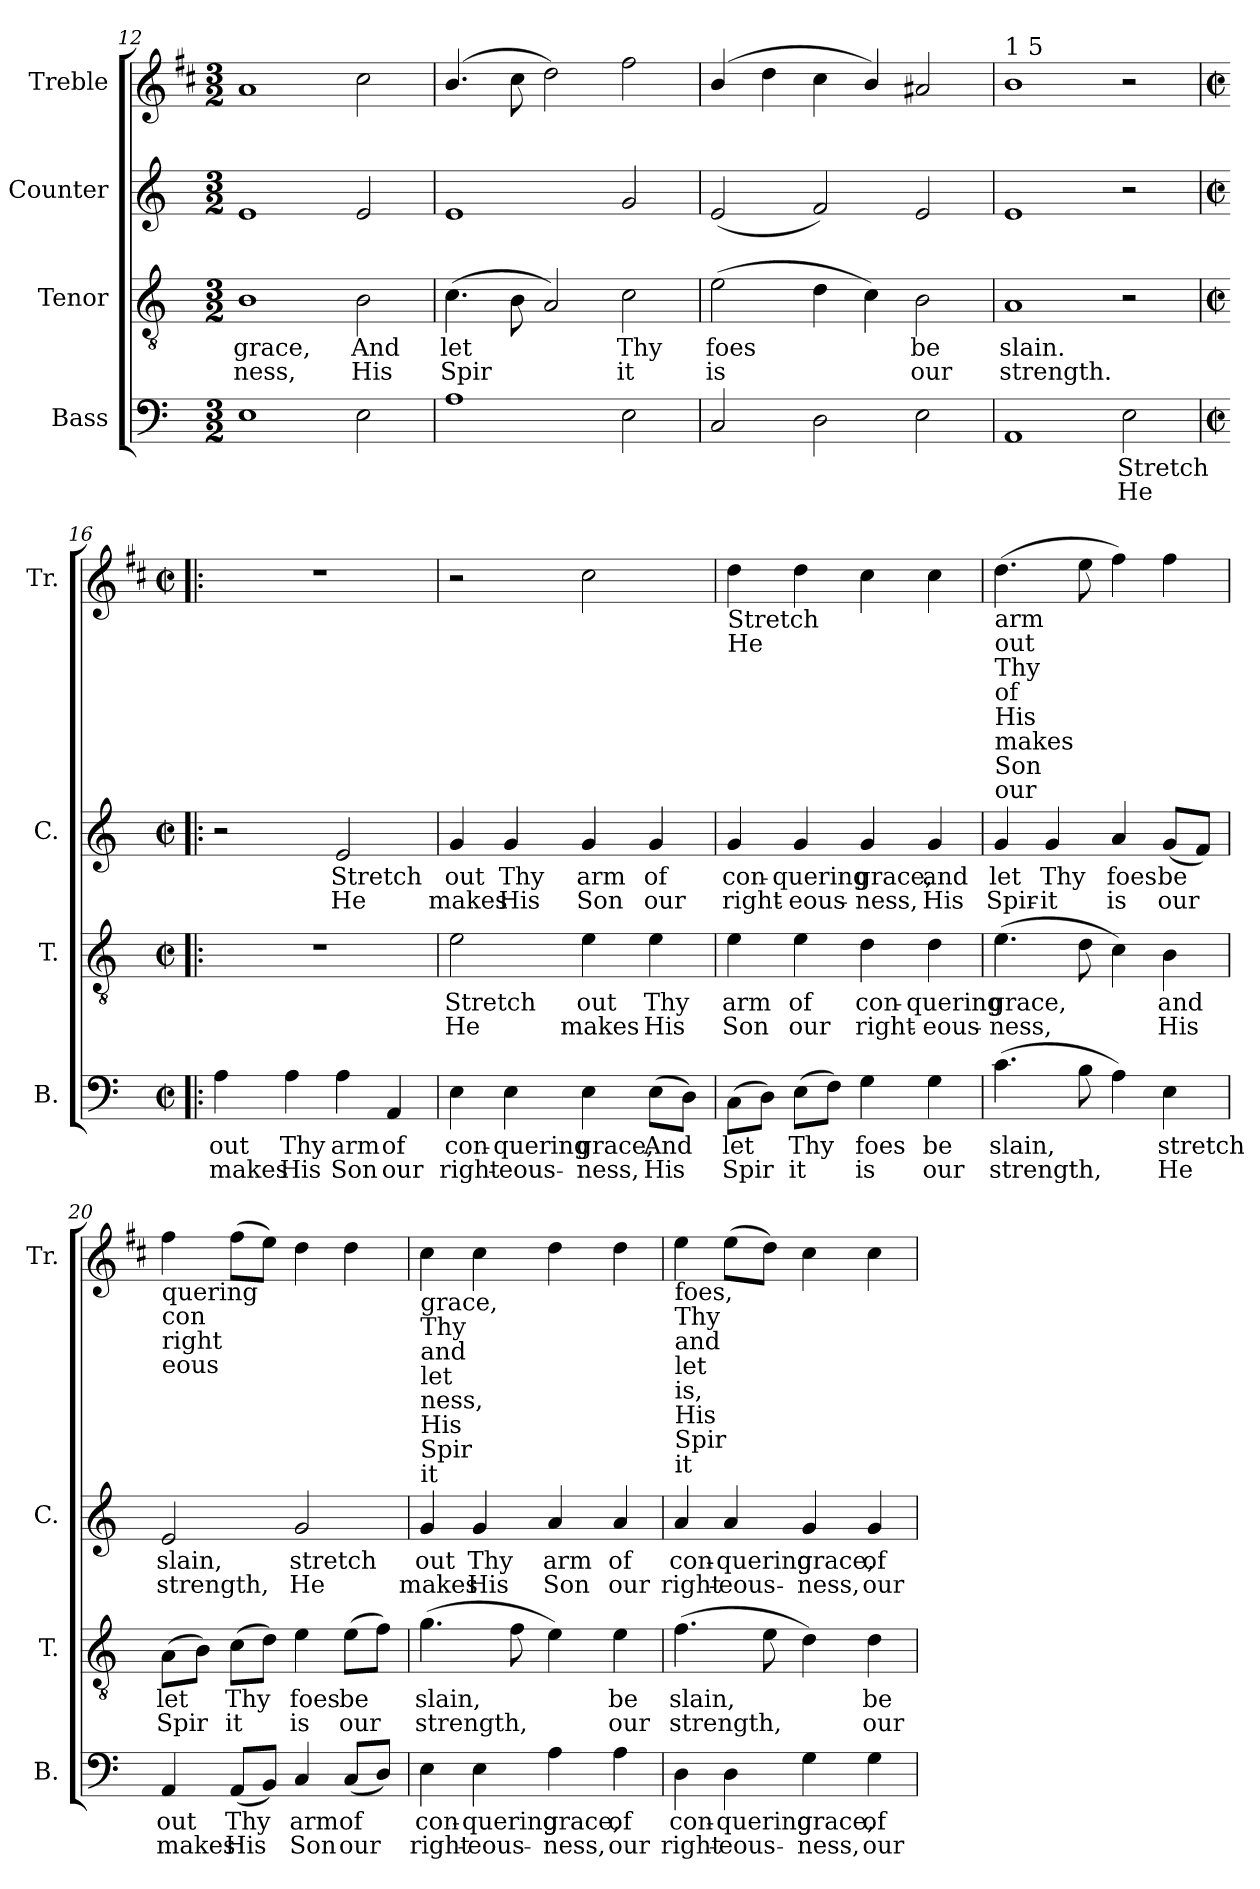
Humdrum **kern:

**kern	**text	**text	**kern	**text	**text	**kern	**text	**text	**kern
*part4	*part4	*part4	*part3	*part3	*part3	*part2	*part2	*part2	*part1
*staff4	*staff4	*staff4	*staff3	*staff3	*staff3	*staff2	*staff2	*staff2	*staff1
*I"Bass	*	*	*I"Tenor	*	*	*I"Counter	*	*	*I"Treble
*I'B.	*	*	*I'T.	*	*	*I'C.	*	*	*I'Tr.
*clefF4	*	*	*clefGv2	*	*	*clefG2	*	*	*clefG2
*	*	*	*	*	*	*	*	*	*ITrd1c2
*k[]	*	*	*k[]	*	*	*k[]	*	*	*k[]
*C:	*	*	*C:	*	*	*C:	*	*	*C:
*M3/2	*	*	*M3/2	*	*	*M3/2	*	*	*M3/2
=12	=12	=12	=12	=12	=12	=12	=12	=12	=12
!	!LO:LY:b:cj	!	!	!LO:LY:b:cj	!LO:LY:b:cj	!	!LO:LY:b:cj	!	!
1E	.	.	1B	-grace,	ness,	1e	.	.	1g
!	!LO:LY:b:cj	!	!	!LO:LY:b:cj	!LO:LY:b:cj	!	!LO:LY:b:cj	!	!
2E\	.	.	2B\	And	His	2e/	.	.	2b\
=13	=13	=13	=13	=13	=13	=13	=13	=13	=13
!	!LO:LY:b:cj	!	!	!LO:LY:b:cj	!LO:LY:b:cj	!	!LO:LY:b:cj	!	!
1A	.	.	(>4.c\	let	Spir-	1e	.	.	(>4.a/
!	!	!	!	!LO:LY:b:cj	!LO:LY:b:cj	!	!	!	!
.	.	.	8B\	--	-	.	.	.	8b\
!	!	!	!	!LO:LY:b:cj	!LO:LY:b:cj	!	!	!	!
.	.	.	2A/)	-	-	.	.	.	2cc\)
!	!LO:LY:b:cj	!	!	!LO:LY:b:cj	!LO:LY:b:cj	!	!LO:LY:b:cj	!	!
2E\	.	.	2c\	Thy	it	2g/	.	.	2ee\
=14	=14	=14	=14	=14	=14	=14	=14	=14	=14
!	!LO:LY:b:cj	!	!	!LO:LY:b:cj	!LO:LY:b:cj	!	!LO:LY:b:cj	!	!
2C/	.	.	(>2e\	foes	is	(<2e/	.	.	(>4a/
.	.	.	.	.	.	.	.	.	4cc\
!	!LO:LY:b:cj	!	!	!LO:LY:b:cj	!LO:LY:b:cj	!	!LO:LY:b:cj	!	!
2D\	.	.	4d\	.	.	2f/)	.	.	4b\
!	!	!	!	!LO:LY:b:cj	!LO:LY:b:cj	!	!	!	!
.	.	.	4c\)	.	.	.	.	.	4a/)
!	!LO:LY:b:cj	!	!	!LO:LY:b:cj	!LO:LY:b:cj	!	!LO:LY:b:cj	!	!
2E\	.	.	2B\	be	our	2e/	.	.	2g#X/
!!LO:PB:g=z
=15	=15	=15	=15	=15	=15	=15	=15	=15	=15
!	!	!	!	!	!	!	!	!	!LO:TX:a:t=1 5
!	!LO:LY:b:cj	!LO:LY:b:cj	!	!LO:LY:b:cj	!LO:LY:b:cj	!	!LO:LY:b:cj	!	!
1AA	.	.	1A	slain.	strength.	1e	.	.	1a
!	!LO:LY:b:cj	!LO:LY:b:cj	!	!	!	!	!	!	!
2E\	Stretch	He	2r	.	.	2r	.	.	2r
=16!|:	=16!|:	=16!|:	=16!|:	=16!|:	=16!|:	=16!|:	=16!|:	=16!|:	=16!|:
*M2/2	*	*	*M2/2	*	*	*M2/2	*	*	*M2/2
*met(c|)	*	*	*met(c|)	*	*	*met(c|)	*	*	*met(c|)
!	!LO:LY:b:cj	!LO:LY:b:cj	!	!	!	!	!	!	!
4A\	out	makes	1r	.	.	2r	.	.	1r
!	!LO:LY:b:cj	!LO:LY:b:cj	!	!	!	!	!	!	!
4A\	Thy	His	.	.	.	.	.	.	.
!	!LO:LY:b:cj	!LO:LY:b:cj	!	!	!	!	!LO:LY:b:cj	!LO:LY:b:cj	!
4A\	arm	Son	.	.	.	2e/	Stretch	He	.
!	!LO:LY:b:cj	!LO:LY:b:cj	!	!	!	!	!	!	!
4AA/	of	our	.	.	.	.	.	.	.
=17	=17	=17	=17	=17	=17	=17	=17	=17	=17
!	!LO:LY:b:cj	!LO:LY:b:cj	!	!LO:LY:b:cj	!LO:LY:b:cj	!	!LO:LY:b:cj	!LO:LY:b:cj	!
4E\	con-	-right-	2e\	Stretch	He	4g/	out	makes	2r
!	!LO:LY:b:cj	!LO:LY:b:cj	!	!	!	!	!LO:LY:b:cj	!LO:LY:b:cj	!
4E\	-quering	eous-	.	.	.	4g/	Thy	His	.
!	!LO:LY:b:cj	!LO:LY:b:cj	!	!LO:LY:b:cj	!LO:LY:b:cj	!	!LO:LY:b:cj	!LO:LY:b:cj	!
4E\	-grace,	ness,	4e\	out	makes	4g/	arm	Son	2b\
!	!LO:LY:b:cj	!LO:LY:b:cj	!	!LO:LY:b:cj	!LO:LY:b:cj	!	!LO:LY:b:cj	!LO:LY:b:cj	!
(>8E\L	And	His	4e\	Thy	His	4g/	of	our	.
!	!LO:LY:b:cj	!LO:LY:b:cj	!	!	!	!	!	!	!
8D\J)	.	.	.	.	.	.	.	.	.
=18	=18	=18	=18	=18	=18	=18	=18	=18	=18
!	!	!	!	!	!	!	!	!	!LO:TX:b:t=Stretch
!	!	!	!	!	!	!	!	!	!LO:TX:b:t=He
!	!LO:LY:b:cj	!LO:LY:b:cj	!	!LO:LY:b:cj	!LO:LY:b:cj	!	!LO:LY:b:cj	!LO:LY:b:cj	!
(>8C\L	let	Spir-	4e\	arm	Son	4g/	con-	-right-	4cc\
!	!LO:LY:b:cj	!LO:LY:b:cj	!	!	!	!	!	!	!
8D\J)	--	-	.	.	.	.	.	.	.
!	!LO:LY:b:cj	!LO:LY:b:cj	!	!LO:LY:b:cj	!LO:LY:b:cj	!	!LO:LY:b:cj	!LO:LY:b:cj	!
(>8E\L	Thy	it	4e\	of	our	4g/	-quering	eous-	4cc\
!	!LO:LY:b:cj	!LO:LY:b:cj	!	!	!	!	!	!	!
8F\J)	.	.	.	.	.	.	.	.	.
!	!LO:LY:b:cj	!LO:LY:b:cj	!	!LO:LY:b:cj	!LO:LY:b:cj	!	!LO:LY:b:cj	!LO:LY:b:cj	!
4G\	foes	is	4d\	con-	-right-	4g/	-grace,	ness,	4b\
!	!LO:LY:b:cj	!LO:LY:b:cj	!	!LO:LY:b:cj	!LO:LY:b:cj	!	!LO:LY:b:cj	!LO:LY:b:cj	!
4G\	be	our	4d\	-quering	eous-	4g/	and	His	4b\
!!LO:PB:g=z
=19	=19	=19	=19	=19	=19	=19	=19	=19	=19
!	!	!	!	!	!	!	!	!	!LO:TX:b:t=arm
!	!	!	!	!	!	!	!	!	!LO:TX:b:t=out
!	!	!	!	!	!	!	!	!	!LO:TX:b:t=Thy
!	!	!	!	!	!	!	!	!	!LO:TX:b:t=of
!	!	!	!	!	!	!	!	!	!LO:TX:b:t=His
!	!	!	!	!	!	!	!	!	!LO:TX:b:t=makes
!	!	!	!	!	!	!	!	!	!LO:TX:b:t=Son
!	!	!	!	!	!	!	!	!	!LO:TX:b:t=our
!	!LO:LY:b:cj	!LO:LY:b:cj	!	!LO:LY:b:cj	!LO:LY:b:cj	!	!LO:LY:b:cj	!LO:LY:b:cj	!
(>4.c\	slain,	strength,	(>4.e\	-grace,	ness,	4g/	let	Spir-	(>4.cc\
!	!	!	!	!	!	!	!LO:LY:b:cj	!LO:LY:b:cj	!
.	.	.	.	.	.	4g/	-Thy	it	.
!	!LO:LY:b:cj	!LO:LY:b:cj	!	!LO:LY:b:cj	!LO:LY:b:cj	!	!	!	!
8B\	.	.	8d\	.	.	.	.	.	8dd\
!	!LO:LY:b:cj	!LO:LY:b:cj	!	!LO:LY:b:cj	!LO:LY:b:cj	!	!LO:LY:b:cj	!LO:LY:b:cj	!
4A\)	.	.	4c\)	.	.	4a/	foes	is	4ee\)
!	!LO:LY:b:cj	!LO:LY:b:cj	!	!LO:LY:b:cj	!LO:LY:b:cj	!	!LO:LY:b:cj	!LO:LY:b:cj	!
4E\	stretch	He	4B\	and	His	(<8g/L	be	our	4ee\
!	!	!	!	!	!	!	!LO:LY:b:cj	!LO:LY:b:cj	!
.	.	.	.	.	.	8f/J)	.	.	.
=20	=20	=20	=20	=20	=20	=20	=20	=20	=20
!	!	!	!	!	!	!	!	!	!LO:TX:b:t=quering
!	!	!	!	!	!	!	!	!	!LO:TX:b:t=con
!	!	!	!	!	!	!	!	!	!LO:TX:b:t=right
!	!	!	!	!	!	!	!	!	!LO:TX:b:t=eous
!	!LO:LY:b:cj	!LO:LY:b:cj	!	!LO:LY:b:cj	!LO:LY:b:cj	!	!LO:LY:b:cj	!LO:LY:b:cj	!
4AA/	out	makes	(>8A\L	let	Spir-	2e/	slain,	strength,	4ee\
!	!	!	!	!LO:LY:b:cj	!LO:LY:b:cj	!	!	!	!
.	.	.	8B\J)	--	-	.	.	.	.
!	!LO:LY:b:cj	!LO:LY:b:cj	!	!LO:LY:b:cj	!LO:LY:b:cj	!	!	!	!
(<8AA/L	Thy	His	(>8c\L	Thy	it	.	.	.	(>8ee\L
!	!LO:LY:b:cj	!LO:LY:b:cj	!	!LO:LY:b:cj	!LO:LY:b:cj	!	!	!	!
8BB/J)	.	.	8d\J)	.	.	.	.	.	8dd\J)
!	!LO:LY:b:cj	!LO:LY:b:cj	!	!LO:LY:b:cj	!LO:LY:b:cj	!	!LO:LY:b:cj	!LO:LY:b:cj	!
4C/	arm	Son	4e\	foes	is	2g/	stretch	He	4cc\
!	!LO:LY:b:cj	!LO:LY:b:cj	!	!LO:LY:b:cj	!LO:LY:b:cj	!	!	!	!
(<8C/L	of	our	(>8e\L	be	our	.	.	.	4cc\
!	!LO:LY:b:cj	!LO:LY:b:cj	!	!LO:LY:b:cj	!LO:LY:b:cj	!	!	!	!
8D/J)	.	.	8f\J)	.	.	.	.	.	.
=21	=21	=21	=21	=21	=21	=21	=21	=21	=21
!	!	!	!	!	!	!	!	!	!LO:TX:b:t=grace,
!	!	!	!	!	!	!	!	!	!LO:TX:b:t=Thy
!	!	!	!	!	!	!	!	!	!LO:TX:b:t=and
!	!	!	!	!	!	!	!	!	!LO:TX:b:t=let
!	!	!	!	!	!	!	!	!	!LO:TX:b:t=ness,
!	!	!	!	!	!	!	!	!	!LO:TX:b:t=His
!	!	!	!	!	!	!	!	!	!LO:TX:b:t=Spir
!	!	!	!	!	!	!	!	!	!LO:TX:b:t=it
!	!LO:LY:b:cj	!LO:LY:b:cj	!	!LO:LY:b:cj	!LO:LY:b:cj	!	!LO:LY:b:cj	!LO:LY:b:cj	!
4E\	con-	-right-	(>4.g\	slain,	strength,	4g/	out	makes	4b\
!	!LO:LY:b:cj	!LO:LY:b:cj	!	!	!	!	!LO:LY:b:cj	!LO:LY:b:cj	!
4E\	-quering	eous-	.	.	.	4g/	Thy	His	4b\
!	!	!	!	!LO:LY:b:cj	!LO:LY:b:cj	!	!	!	!
.	.	.	8f\	.	.	.	.	.	.
!	!LO:LY:b:cj	!LO:LY:b:cj	!	!LO:LY:b:cj	!LO:LY:b:cj	!	!LO:LY:b:cj	!LO:LY:b:cj	!
4A\	-grace,	ness,	4e\)	.	.	4a/	arm	Son	4cc\
!	!LO:LY:b:cj	!LO:LY:b:cj	!	!LO:LY:b:cj	!LO:LY:b:cj	!	!LO:LY:b:cj	!LO:LY:b:cj	!
4A\	of	our	4e\	be	our	4a/	of	our	4cc\
!!LO:LB:g=z
=22	=22	=22	=22	=22	=22	=22	=22	=22	=22
!	!	!	!	!	!	!	!	!	!LO:TX:b:t=foes,
!	!	!	!	!	!	!	!	!	!LO:TX:b:t=Thy
!	!	!	!	!	!	!	!	!	!LO:TX:b:t=and
!	!	!	!	!	!	!	!	!	!LO:TX:b:t=let
!	!	!	!	!	!	!	!	!	!LO:TX:b:t=is,
!	!	!	!	!	!	!	!	!	!LO:TX:b:t=His
!	!	!	!	!	!	!	!	!	!LO:TX:b:t=Spir
!	!	!	!	!	!	!	!	!	!LO:TX:b:t=it
!	!LO:LY:b:cj	!LO:LY:b:cj	!	!LO:LY:b:cj	!LO:LY:b:cj	!	!LO:LY:b:cj	!LO:LY:b:cj	!
4D\	con-	-right-	(>4.f\	slain,	strength,	4a/	con-	-right-	4dd\
!	!LO:LY:b:cj	!LO:LY:b:cj	!	!	!	!	!LO:LY:b:cj	!LO:LY:b:cj	!
4D\	-quering	eous-	.	.	.	4a/	-quering	eous-	(>8dd\L
!	!	!	!	!LO:LY:b:cj	!LO:LY:b:cj	!	!	!	!
.	.	.	8e\	.	.	.	.	.	8cc\J)
!	!LO:LY:b:cj	!LO:LY:b:cj	!	!LO:LY:b:cj	!LO:LY:b:cj	!	!LO:LY:b:cj	!LO:LY:b:cj	!
4G\	-grace,	ness,	4d\)	.	.	4g/	-grace,	ness,	4b\
!	!LO:LY:b:cj	!LO:LY:b:cj	!	!LO:LY:b:cj	!LO:LY:b:cj	!	!LO:LY:b:cj	!LO:LY:b:cj	!
4G\	of	our	4d\	be	our	4g/	of	our	4b\
=	=	=	=	=	=	=	=	=	=
*-	*-	*-	*-	*-	*-	*-	*-	*-	*-
